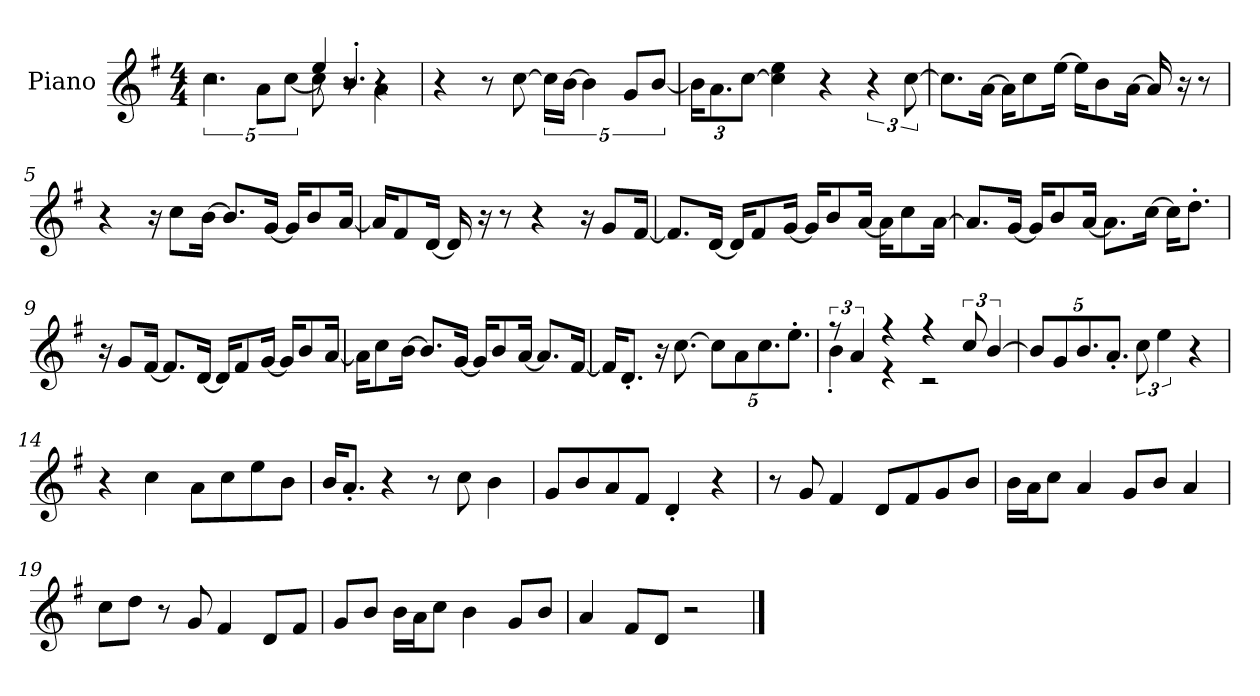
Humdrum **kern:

**kern
*part1
*staff1
*I"Piano
*I'P-no
*clefG2
*k[f#]
*M4/4
*MM90
=1
*^
*	*^
2r	5.cc\	2r
.	10a\L	.
.	[10cc\J	.
4ee/	8cc\]	8r
.	8r	4.b'/
4r	4a\	.
*v	*v	*v
=2
4r
8r
[8cc\
20cc\LL]
[20b\JJ
5b\]
10g/L
[10b/J
=3
*Xbrackettup
24b\KL]
12.a\
[12cc\J
4cc\] 4ee\
4r
*brackettup
6r
[12cc\
=4
8.cc\L]
[16a\Jk
16a\KL]
8cc\
[16ee\Jk
16ee\KL]
8b\
[16a\Jk
16a/]
16r
8r
!!LO:LB:g=z
=5
4r
16r
8cc\L
[16b\Jk
8.b/L]
[16g/Jk
16g/KL]
8b/
[16a/Jk
=6
16a/KL]
8f#/
[16d/Jk
16d/]
16r
8r
4r
16r
8g/L
[16f#/Jk
=7
8.f#/L]
[16d/Jk
16d/KL]
8f#/
[16g/Jk
16g/KL]
8b/
[16a/Jk
16a\KL]
8cc\
[16a\Jk
=8
8.a/L]
[16g/Jk
16g/KL]
8b/
[16a/Jk
8.a\L]
[16cc\Jk
16cc\KL]
8.dd'\J
!!LO:LB:g=z
=9
16r
8g/L
[16f#/Jk
8.f#/L]
[16d/Jk
16d/KL]
8f#/
[16g/Jk
16g/KL]
8b/
[16a/Jk
=10
16a\KL]
8cc\
[16b\Jk
8.b/L]
[16g/Jk
16g/KL]
8b/
[16a/Jk
8.a/L]
[16f#/Jk
=11
16f#/KL]
8.d'/J
16r
[8.cc\
*Xbrackettup
10cc\L]
10a\
10.cc\
10.ee'\J
=12
*brackettup
*^
12r	4b'\
6a/	.
4r	4r
4r	2r
12cc/	.
[6b/	.
*v	*v
!!LO:LB:g=z
=13
*Xbrackettup
10b/L]
10g/
10.b/
10.a'/J
*brackettup
12cc\
6ee\
4r
=14
4r
4cc\
8a\L
8cc\
8ee\
8b\J
=15
16b/KL
8.a'/J
4r
8r
8cc\
4b\
=16
8g/L
8b/
8a/
8f#/J
4d'/
4r
=17
8r
8g/
4f#/
8d/L
8f#/
8g/
8b/J
=18
16b\LL
16a\J
8cc\J
4a/
8g/L
8b/J
4a/
!!LO:LB:g=z
=19
8cc\L
8dd\J
8r
8g/
4f#/
8d/L
8f#/J
=20
8g/L
8b/J
16b\LL
16a\J
8cc\J
4b\
8g/L
8b/J
=21
4a/
8f#/L
8d/J
2r
==
*-
